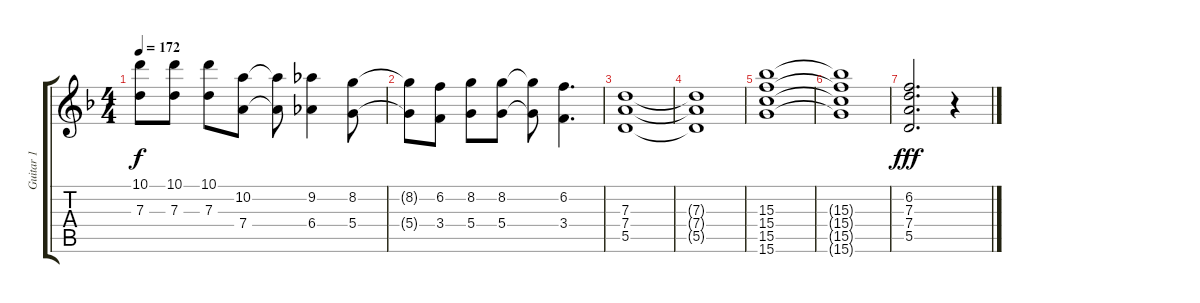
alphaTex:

\track ("Guitar 1" "Guitar 1") {instrument overdrivenguitar}
\staff {score tabs}
\tuning (E4 B3 G3 D3 A2 E2) {hide}
\ts (4 4)
\tempo 172
\clef g2
\ks f
(10.1 7.3).8{dy f} (10.1 7.3).8 (10.1 7.3).8 (10.2 7.4).8 (10.2{t} 7.4{t}).8 (9.2 6.4).4 (8.2 5.4).8 |
(8.2{t} 5.4{t}).8 (6.2 3.4).8 (8.2 5.4).8 (8.2 5.4).8 (8.2{t} 5.4{t}).8 (6.2 3.4).4{d} |
(7.3 7.4 5.5).1 |
(7.3{t} 7.4{t} 5.5{t}).1 |
(15.3 15.4 15.5 15.6).1 |
(15.3{t} 15.4{t} 15.5{t} 15.6{t}).1 |
(6.2 7.3 7.4 5.5).2{d dy fff} r.4
